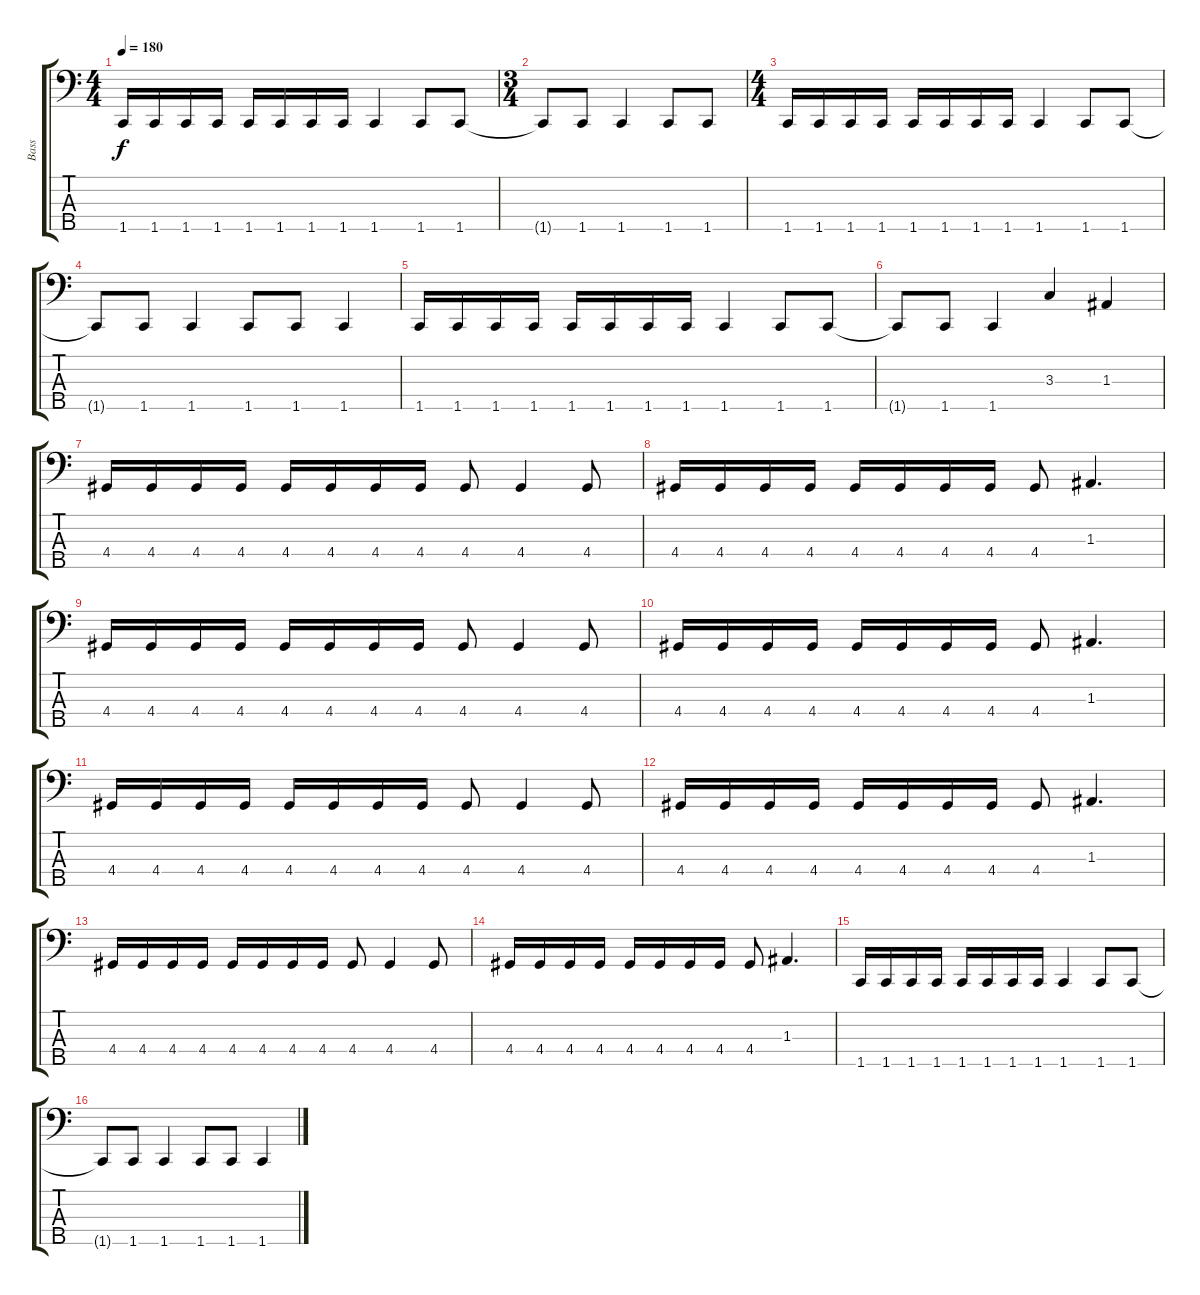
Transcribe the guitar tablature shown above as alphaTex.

\track ("Bass" "Bass") {instrument slapbass2}
\staff {score tabs}
\tuning (G2 D2 A1 E1 B0) {hide}
\ts (4 4)
\tempo 180
\clef f4
\ks c
1.5.16{dy f} 1.5.16 1.5.16 1.5.16 1.5.16 1.5.16 1.5.16 1.5.16 1.5.4 1.5.8 1.5.8 |
\ts (3 4)
1.5{t}.8 1.5.8 1.5.4 1.5.8 1.5.8 |
\ts (4 4)
1.5.16 1.5.16 1.5.16 1.5.16 1.5.16 1.5.16 1.5.16 1.5.16 1.5.4 1.5.8 1.5.8 |
1.5{t}.8 1.5.8 1.5.4 1.5.8 1.5.8 1.5.4 |
1.5.16 1.5.16 1.5.16 1.5.16 1.5.16 1.5.16 1.5.16 1.5.16 1.5.4 1.5.8 1.5.8 |
1.5{t}.8 1.5.8 1.5.4 3.3.4 1.3.4 |
4.4.16 4.4.16 4.4.16 4.4.16 4.4.16 4.4.16 4.4.16 4.4.16 4.4.8 4.4.4 4.4.8 |
4.4.16 4.4.16 4.4.16 4.4.16 4.4.16 4.4.16 4.4.16 4.4.16 4.4.8 1.3.4{d} |
4.4.16 4.4.16 4.4.16 4.4.16 4.4.16 4.4.16 4.4.16 4.4.16 4.4.8 4.4.4 4.4.8 |
4.4.16 4.4.16 4.4.16 4.4.16 4.4.16 4.4.16 4.4.16 4.4.16 4.4.8 1.3.4{d} |
4.4.16 4.4.16 4.4.16 4.4.16 4.4.16 4.4.16 4.4.16 4.4.16 4.4.8 4.4.4 4.4.8 |
4.4.16 4.4.16 4.4.16 4.4.16 4.4.16 4.4.16 4.4.16 4.4.16 4.4.8 1.3.4{d} |
4.4.16 4.4.16 4.4.16 4.4.16 4.4.16 4.4.16 4.4.16 4.4.16 4.4.8 4.4.4 4.4.8 |
4.4.16 4.4.16 4.4.16 4.4.16 4.4.16 4.4.16 4.4.16 4.4.16 4.4.8 1.3.4{d} |
1.5.16 1.5.16 1.5.16 1.5.16 1.5.16 1.5.16 1.5.16 1.5.16 1.5.4 1.5.8 1.5.8 |
1.5{t}.8 1.5.8 1.5.4 1.5.8 1.5.8 1.5.4
